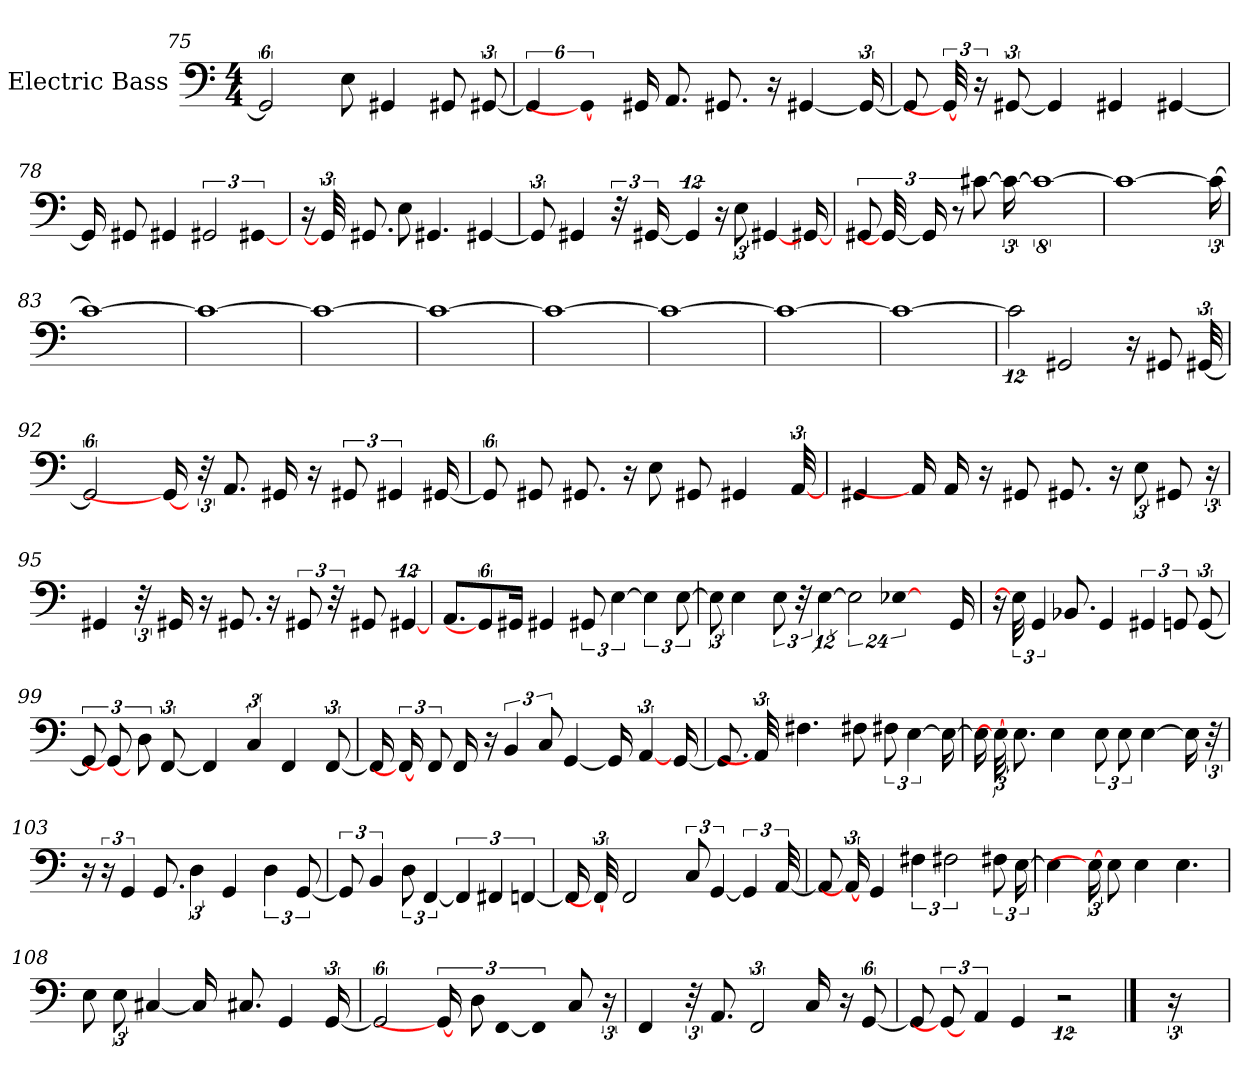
**kern
*part1
*staff1
*I"Electric Bass
*I'Elec b
*clefF4
*M4/4
=75
12%5GG#]
8E
4GG#X
8GG#X
[12GG#X
=76
24%5GG#]
24GG#_
16GG#X
8.AA
8.GG#X
16r
[4GG#X
24GG#_
=77
8GG#]
48GG#_
24r
[12GG#X
4GG#]
4GG#X
[4GG#X
=78
16GG#]
8GG#X
4GG#X
3GG#X
[48%11GG#X
=79
16r
48GG#]
8.GG#X
8E
4.GG#X
[4GG#X
=80
12GG#]
4GG#X
48r
[24GG#X
48%7GG#]
16r
12E
[4GG#X
[16GG#X
=81
12GG#X
48GG#_
24GG#]
12r
[8c#X
24c#_
8%5c#_
=82
1c#_
24c#_
=83
1c#_
=84
1c#_
=85
1c#_
=86
1c#_
=87
1c#_
=88
1c#_
=89
1c#_
=90
1c#_
=91
24%7c#]
2GG#X
16r
8GG#X
[48GG#X
=92
12%5GG#]
16GG#_
48r
8.AA
16GG#X
16r
12GG#X
6GG#X
[16GG#X
=93
48%5GG#]
8GG#X
8.GG#X
16r
8E
8GG#X
4GG#X
[48AA
=94
4GG#X
16AA]
16AA
16r
8GG#X
8.GG#X
16r
12E
8GG#X
24r
=95
4GG#X
48r
16GG#X
16r
8.GG#X
16r
12GG#X
48r
8GG#X
[48%7GG#X
=96
8.AA/L
48%5GG#]
16GG#X/Jk
4GG#X
12GG#X
[6E
6E]
[12E
=97
12E]
4E
12E
48r
[48%7E
48%13E]
[48%7E-X
48ryy
16GG
=98
16r
48E-]
6GG
8.BB-X
4GG
6GG#X
12GG
[12GG
=99
12GG]
12GG_
12D
[12FF
4FF]
6C
4FF
[12FF
=100
16FF]
24FF_
12FF
16FF
16r
6BB
12C
[4GG
16GG]
[6AA
[16GG
=101
8.GG]
48AA]
4.F#X
8F#X
12F#X
[6E
16E_
=102
16E]
48E_
8.E
4E
12E
12E
[4E
16E]
48r
=103
16r
24r
6GG
8.GG
6D
4GG
6D
[12GG
=104
12GG]
6BB
12D
[6FF
6FF]
6FF#X
[6FF
=105
16FF]
48FF_
2FF
12C
[6GG
6GG]
[48AA
=106
8AA]
24AA_
4GG
6F#X
3F#X
12F#X
[24E
=107
4E]
24E_
8E
4E
4.E
=108
8E
12E
[4C#X
16C#]
8.C#X
4GG
[24GG
=109
12%5GG]
24GG_
12D
[48%11FF
48%5FF]
8C
24r
=110
4FF
48r
8.AA
3FF
16C
16r
[48%5GG
=111
8GG]
12GG_
6AA
4GG
24%11r
==112
24r
=
*-
